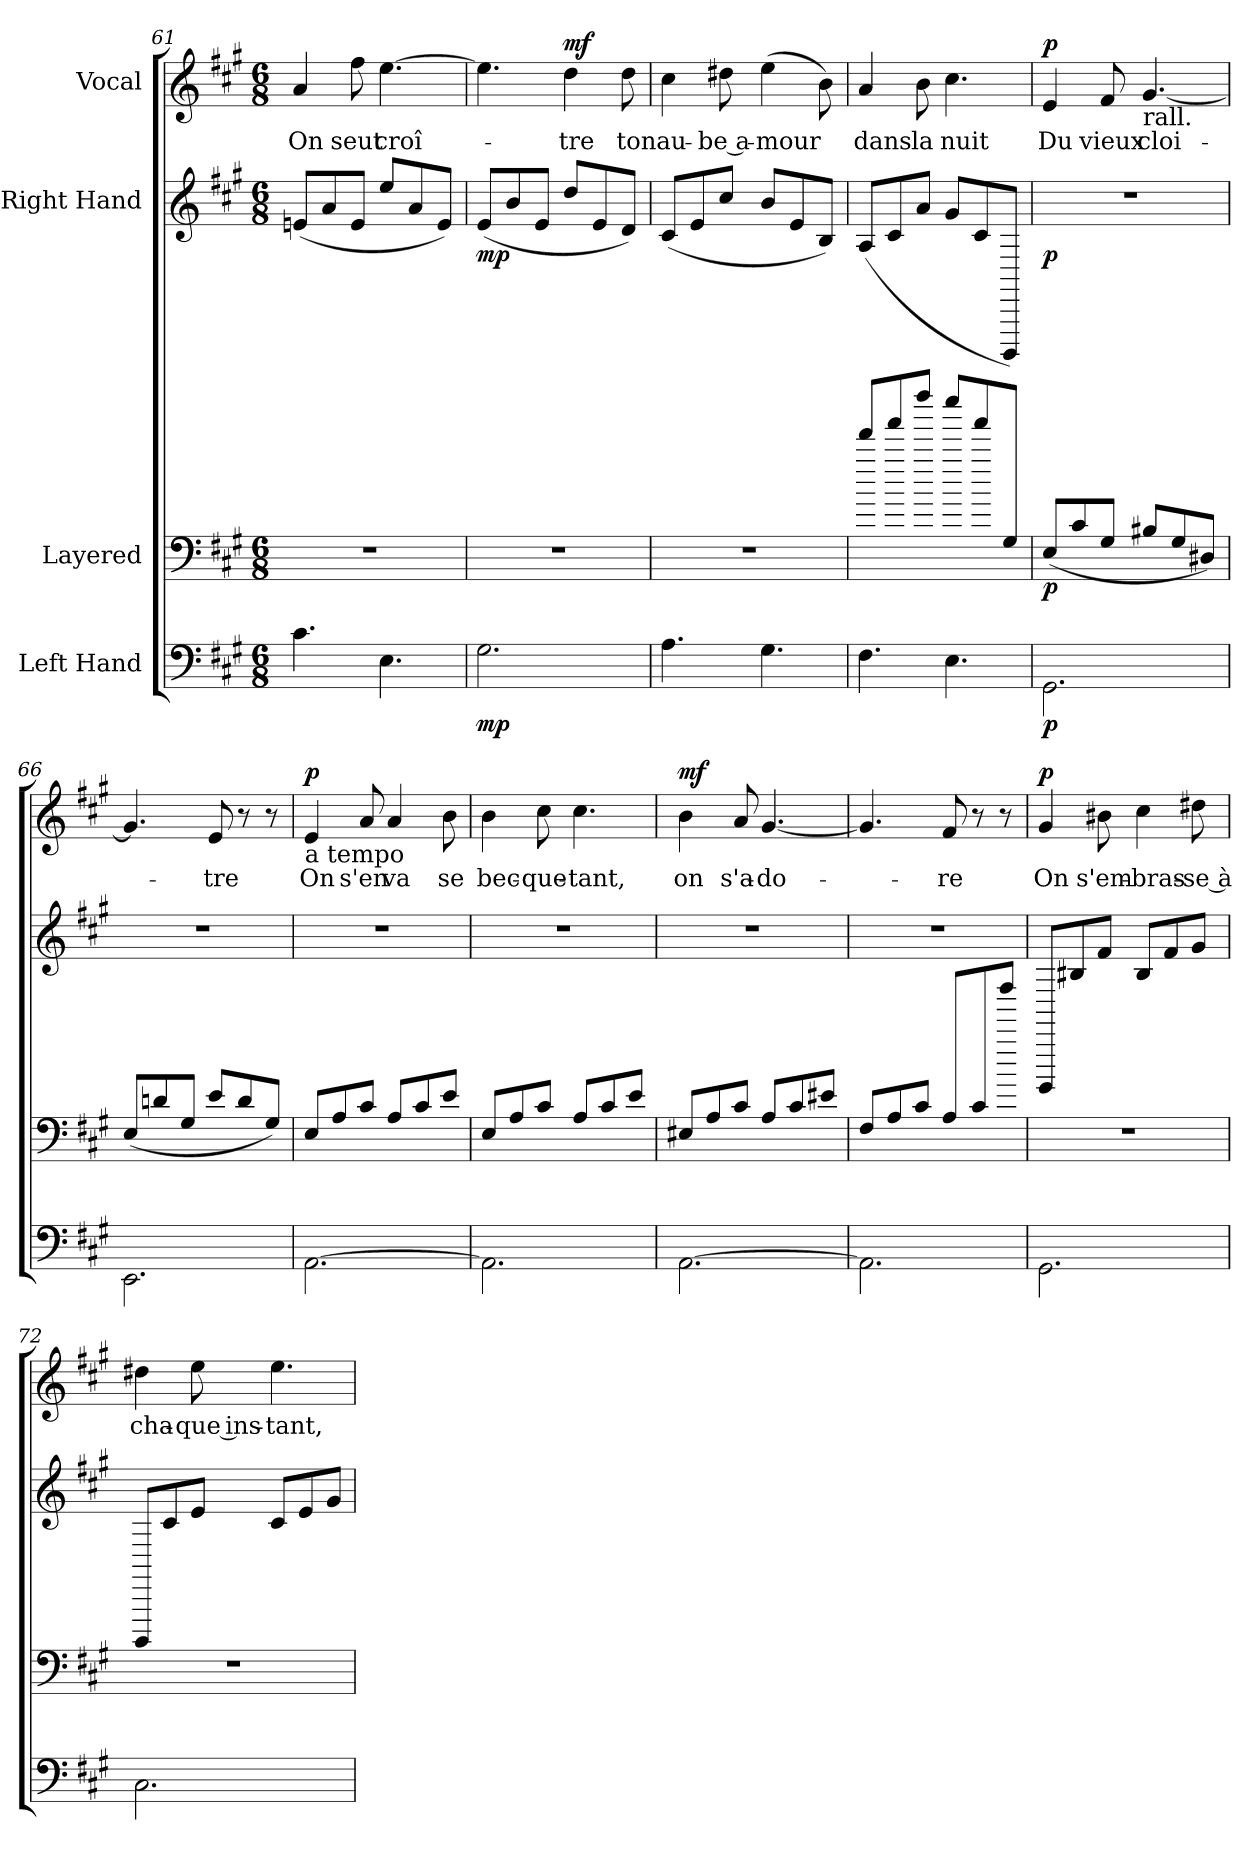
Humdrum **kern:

**kern	**dynam	**kern	**dynam	**kern	**dynam	**kern	**text	**dynam
*part4	*part4	*part3	*part3	*part2	*part2	*part1	*part1	*part1
*staff4	*staff4	*staff3	*staff3	*staff2	*staff2	*staff1	*staff1	*staff1
*I"Left Hand	*	*I"Layered	*	*I"Right Hand	*	*I"Vocal	*	*
*clefF4	*	*clefF4	*	*clefG2	*	*clefG2	*	*
*k[f#c#g#]	*	*k[f#c#g#]	*	*k[f#c#g#]	*	*k[f#c#g#]	*	*
*A:	*	*A:	*	*A:	*	*A:	*	*
*M6/8	*	*M6/8	*	*M6/8	*	*M6/8	*	*
=61	=61	=61	=61	=61	=61	=61	=61	=61
!	!	!LO:N:vis=1	!	!	!	!	!LO:LY:b	!
4.c#\	.	2.r	.	(<8en/L	.	4a	On	.
.	.	.	.	8a/	.	.	.	.
!	!	!	!	!	!	!	!LO:LY:b	!
.	.	.	.	8e/J	.	8ff#	seut	.
!	!	!	!	!	!	!	!LO:LY:b	!
4.E\	.	.	.	8ee/L	.	[4.ee	croî-	.
.	.	.	.	8a/	.	.	.	.
.	.	.	.	8e/J)	.	.	.	.
=62	=62	=62	=62	=62	=62	=62	=62	=62
!	!LO:DY:b	!LO:N:vis=1	!	!	!LO:DY:b	!	!	!
2.G#\	mp	2.r	.	(<8e/L	mp	4.ee]	.	.
.	.	.	.	8b/	.	.	.	.
.	.	.	.	8e/J	.	.	.	.
!	!	!	!	!	!	!	!LO:LY:b	!LO:DY:b
.	.	.	.	8dd/L	.	4dd	-tre	mf
.	.	.	.	8e/	.	.	.	.
!	!	!	!	!	!	!	!LO:LY:b	!
.	.	.	.	8d/J)	.	8dd	ton	.
!!LO:LB:g=z
=63	=63	=63	=63	=63	=63	=63	=63	=63
!	!	!LO:N:vis=1	!	!	!	!	!LO:LY:b	!
4.A\	.	2.r	.	(<8c#/L	.	4cc#	au-	.
.	.	.	.	8e/	.	.	.	.
!	!	!	!	!	!	!	!LO:LY:b	!
.	.	.	.	8cc#/J	.	8dd#X	-be a-	.
!	!	!	!	!	!	!	!LO:LY:b	!
4.G#\	.	.	.	8b/L	.	(>4ee	-mour	.
.	.	.	.	8e/	.	.	.	.
.	.	.	.	8B/J)	.	8b)	.	.
=64	=64	=64	=64	=64	=64	=64	=64	=64
!	!	!	!	!	!	!	!LO:LY:b	!
4.F#\	.	8fff#/L	.	(<8A/L	.	4a	dans	.
.	.	8aaa/	.	8c#/	.	.	.	.
!	!	!	!	!	!	!	!LO:LY:b	!
.	.	8ffff#/J	.	8a/J	.	8b	la	.
!	!	!	!	!	!	!	!LO:LY:b	!
4.E\	.	8eeee/L	.	8g#/L	.	4.cc#	nuit	.
.	.	8aaa/	.	8c#/	.	.	.	.
.	.	8G#/J	.	8BBBB/J)	.	.	.	.
=65	=65	=65	=65	=65	=65	=65	=65	=65
!	!LO:DY:b	!	!LO:DY:b	!LO:N:vis=1	!LO:DY:b	!	!LO:LY:b	!LO:DY:b
2.GG#\	p	(<8E/L	p	2.r	p	4e	Du	p
.	.	8c#/	.	.	.	.	.	.
!	!	!	!	!	!	!	!LO:LY:b	!
.	.	8G#/J	.	.	.	8f#	vieux	.
!	!	!	!	!	!	!LO:TX:b:t=rall.	!	!
!	!	!	!	!	!	!	!LO:LY:b	!
.	.	8B#X/L	.	.	.	[4.g#	cloi-	.
.	.	8G#/	.	.	.	.	.	.
.	.	8D#X/J)	.	.	.	.	.	.
=66	=66	=66	=66	=66	=66	=66	=66	=66
!	!	!	!	!LO:N:vis=1	!	!	!	!
2.EE\	.	(<8E/L	.	2.r	.	4.g#]	.	.
.	.	8dn/	.	.	.	.	.	.
.	.	8G#/J	.	.	.	.	.	.
!	!	!	!	!	!	!	!LO:LY:b	!
.	.	8e/L	.	.	.	8e	-tre	.
.	.	8d/	.	.	.	8r	.	.
*	*	*	*	*	*	*MM70	*	*
.	.	8G#/J)	.	.	.	8r	.	.
!!LO:LB:g=z
=67	=67	=67	=67	=67	=67	=67	=67	=67
*	*	*	*	*	*	*MM98	*	*
!	!	!	!	!	!	!LO:TX:b:t=a tempo	!	!
!	!	!	!	!LO:N:vis=1	!	!	!LO:LY:b	!LO:DY:b
[2.AA\	.	8E/L	.	2.r	.	4e	On	p
.	.	8A/	.	.	.	.	.	.
!	!	!	!	!	!	!	!LO:LY:b	!
.	.	8c#/J	.	.	.	8a	s'en	.
!	!	!	!	!	!	!	!LO:LY:b	!
.	.	8A/L	.	.	.	4a	va	.
.	.	8c#/	.	.	.	.	.	.
!	!	!	!	!	!	!	!LO:LY:b	!
.	.	8e/J	.	.	.	8b	se	.
=68	=68	=68	=68	=68	=68	=68	=68	=68
!	!	!	!	!LO:N:vis=1	!	!	!LO:LY:b	!
2.AA\]	.	8E/L	.	2.r	.	4b	bec-	.
.	.	8A/	.	.	.	.	.	.
!	!	!	!	!	!	!	!LO:LY:b	!
.	.	8c#/J	.	.	.	8cc#	-que-	.
!	!	!	!	!	!	!	!LO:LY:b	!
.	.	8A/L	.	.	.	4.cc#	-tant,	.
.	.	8c#/	.	.	.	.	.	.
.	.	8e/J	.	.	.	.	.	.
=69	=69	=69	=69	=69	=69	=69	=69	=69
!	!	!	!	!LO:N:vis=1	!	!	!LO:LY:b	!LO:DY:b
[2.AA\	.	8E#X/L	.	2.r	.	4b	on	mf
.	.	8A/	.	.	.	.	.	.
!	!	!	!	!	!	!	!LO:LY:b	!
.	.	8c#/J	.	.	.	8a	s'a-	.
!	!	!	!	!	!	!	!LO:LY:b	!
.	.	8A/L	.	.	.	[4.g#	-do-	.
.	.	8c#/	.	.	.	.	.	.
.	.	8e#X/J	.	.	.	.	.	.
=70	=70	=70	=70	=70	=70	=70	=70	=70
!	!	!	!	!LO:N:vis=1	!	!	!	!
2.AA\]	.	8F#/L	.	2.r	.	4.g#]	.	.
.	.	8A/	.	.	.	.	.	.
.	.	8c#/J	.	.	.	.	.	.
!	!	!	!	!	!	!	!LO:LY:b	!
.	.	8A/L	.	.	.	8f#	-re	.
.	.	8c#/	.	.	.	8r	.	.
.	.	8dddd/J	.	.	.	8r	.	.
!!LO:LB:g=z
=71	=71	=71	=71	=71	=71	=71	=71	=71
!	!	!LO:N:vis=1	!	!	!	!	!LO:LY:b	!LO:DY:b
2.GG#\	.	2.r	.	8BBBB/L	.	4g#	On	p
.	.	.	.	8B#X/	.	.	.	.
!	!	!	!	!	!	!	!LO:LY:b	!
.	.	.	.	8f#/J	.	8b#X	s'em-	.
!	!	!	!	!	!	!	!LO:LY:b	!
.	.	.	.	8B#/L	.	4cc#	-bras-	.
.	.	.	.	8f#/	.	.	.	.
!	!	!	!	!	!	!	!LO:LY:b	!
.	.	.	.	8g#/J	.	8dd#X	-se à	.
=72	=72	=72	=72	=72	=72	=72	=72	=72
!	!	!LO:N:vis=1	!	!	!	!	!LO:LY:b	!
2.C#\	.	2.r	.	8BBBB/L	.	4dd#X	cha-	.
.	.	.	.	8c#/	.	.	.	.
!	!	!	!	!	!	!	!LO:LY:b	!
.	.	.	.	8e/J	.	8ee	-que ins-	.
!	!	!	!	!	!	!	!LO:LY:b	!
.	.	.	.	8c#/L	.	4.ee	-tant,	.
.	.	.	.	8e/	.	.	.	.
.	.	.	.	8g#/J	.	.	.	.
=	=	=	=	=	=	=	=	=
*-	*-	*-	*-	*-	*-	*-	*-	*-
